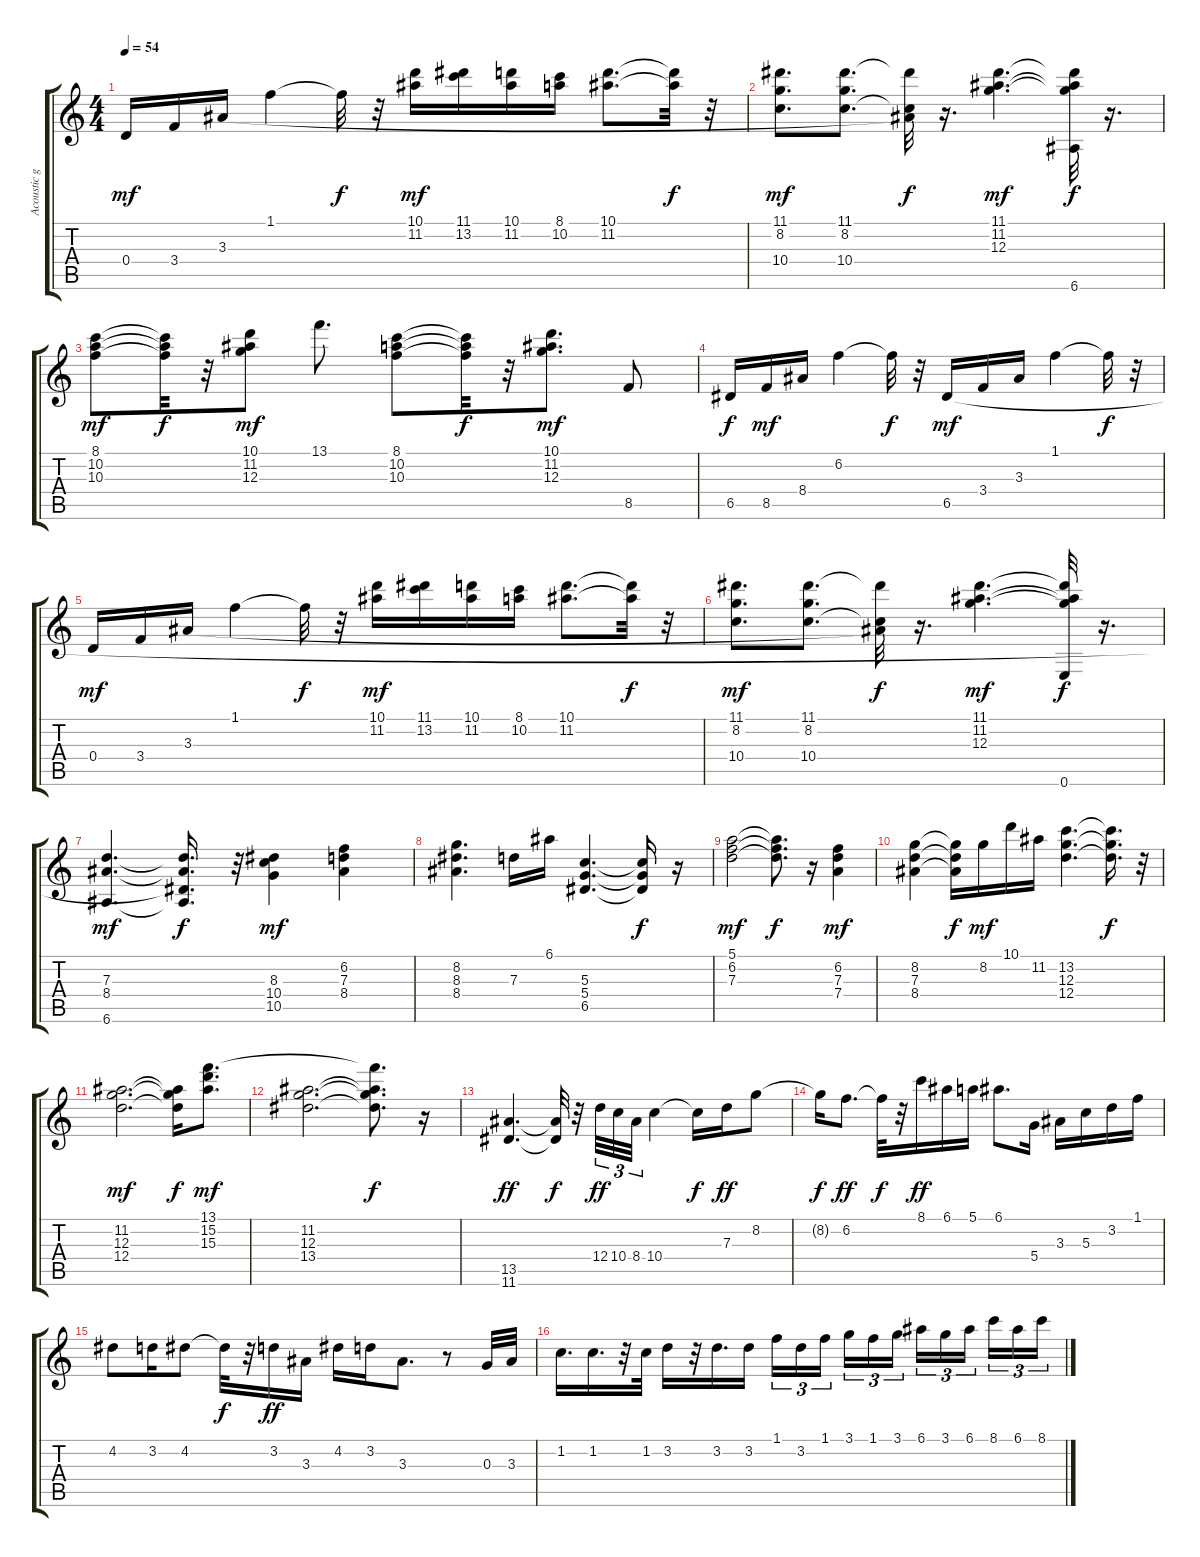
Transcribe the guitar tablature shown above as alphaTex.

\track ("Acoustic guitar" "Acoustic g") {instrument acousticguitarnylon}
\staff {score tabs}
\tuning (E4 B3 G3 D3 A2 E2) {hide}
\ts (4 4)
\tempo 54
\clef g2
\ks c
0.4.16{dy mf} 3.4.16 3.3.16 1.1.4 1.1{t}.32{dy f} r.32 (10.1 11.2).16{dy mf} (11.1 13.2).16 (10.1 11.2).16 (8.1 10.2).16 (10.1 11.2).8{d} (10.1{t} 11.2{t}).32{dy f} r.32 |
(11.1 8.2 10.4).8{d dy mf} (11.1 8.2 10.4).8{d} (11.1{t} 3.3{t} 10.4{t}).32{dy f} r.16{d} (11.1 11.2 12.3).4{d dy mf} (11.1{t} 11.2{t} 12.3{t} 6.6{t}).32{dy f} r.16{d} |
(8.1 10.2 10.3).8{dy mf} (8.1{t} 10.2{t} 10.3{t}).32{dy f} r.32 (10.1 11.2 12.3).8{dy mf} 13.1.8{d} (8.1 10.2 10.3).8 (8.1{t} 10.2{t} 10.3{t}).32{dy f} r.32 (10.1 11.2 12.3).8{d dy mf} 8.5.8 |
6.5.16{dy f} 8.5.16{dy mf} 8.4.16 6.2.4 6.2{t}.32{dy f} r.32 6.5.16{dy mf} 3.4.16 3.3.16 1.1.4 1.1{t}.32{dy f} r.32 |
0.4.16{dy mf} 3.4.16 3.3.16 1.1.4 1.1{t}.32{dy f} r.32 (10.1 11.2).16{dy mf} (11.1 13.2).16 (10.1 11.2).16 (8.1 10.2).16 (10.1 11.2).8{d} (10.1{t} 11.2{t}).32{dy f} r.32 |
(11.1 8.2 10.4).8{d dy mf} (11.1 8.2 10.4).8{d} (11.1{t} 3.3{t} 10.4{t}).32{dy f} r.16{d} (11.1 11.2 12.3).4{d dy mf} (11.1{t} 11.2{t} 12.3{t} 0.6).32{dy f} r.16{d} |
(7.3 8.4 6.6).4{d dy mf} (7.3{t} 8.4{t} 6.5{t} 6.6{t}).16{d dy f} r.32 (8.3 10.4 10.5).4{dy mf} (6.2 7.3 8.4).4 |
(8.2 8.3 8.4).4{d} 7.3.16 6.1.16 (5.3 5.4 6.5).4{d} (5.3{t} 5.4{t} 6.5{t}).16{dy f} r.16 |
(5.1 6.2 7.3).2{dy mf} (5.1{t} 6.2{t} 7.3{t}).8{d dy f} r.16 (6.2 7.3 7.4).4{dy mf} |
(8.2 7.3 8.4).4 (8.2{t} 7.3{t} 8.4{t}).16{dy f} 8.2.16{dy mf} 10.1.16 11.2.16 (13.2 12.3 12.4).4{d} (13.2{t} 12.3{t} 12.4{t}).16{d dy f} r.32 |
(11.2 12.3 12.4).2{d dy mf} (11.2{t} 12.3{t} 12.4{t}).16{dy f} (13.1 15.2 15.3).8{d dy mf} |
(11.2 12.3 13.4).2{d} (13.1{t} 11.2{t} 12.3{t} 13.4{t}).8{d dy f} r.16 |
(13.5 11.6).4{d dy ff} (13.5{t} 11.6{t}).32{dy f} r.32 12.4.32{tu (3 2) dy ff} 10.4.32{tu (3 2)} 8.4.32{tu (3 2)} 10.4.4 10.4{t}.16{dy f} 7.3.16{dy ff} 8.2.8 |
8.2{t}.16{dy f} 6.2.8{d dy ff} 6.2{t}.32{dy f} r.32 8.1.16{dy ff} 6.1.16 5.1.16 6.1.8{d} 5.4.16 3.3.16 5.3.16 3.2.16 1.1.16 |
4.2.8 3.2.16 4.2.8 4.2{t}.32{dy f} r.32 3.2.16{dy ff} 3.3.16 4.2.16 3.2.16 3.3.8{d} r.8 0.3.32 3.3.32 |
1.2.16{d} 1.2.16{d} r.32 1.2.32 3.2.16 r.32 3.2.16{d} 3.2.16 1.1.16{tu (3 2)} 3.2.16{tu (3 2)} 1.1.16{tu (3 2) beam splitsecondary} 3.1.16{tu (3 2)} 1.1.16{tu (3 2)} 3.1.16{tu (3 2)} 6.1.16{tu (3 2)} 3.1.16{tu (3 2)} 6.1.16{tu (3 2) beam splitsecondary} 8.1.16{tu (3 2)} 6.1.16{tu (3 2)} 8.1.16{tu (3 2)}
